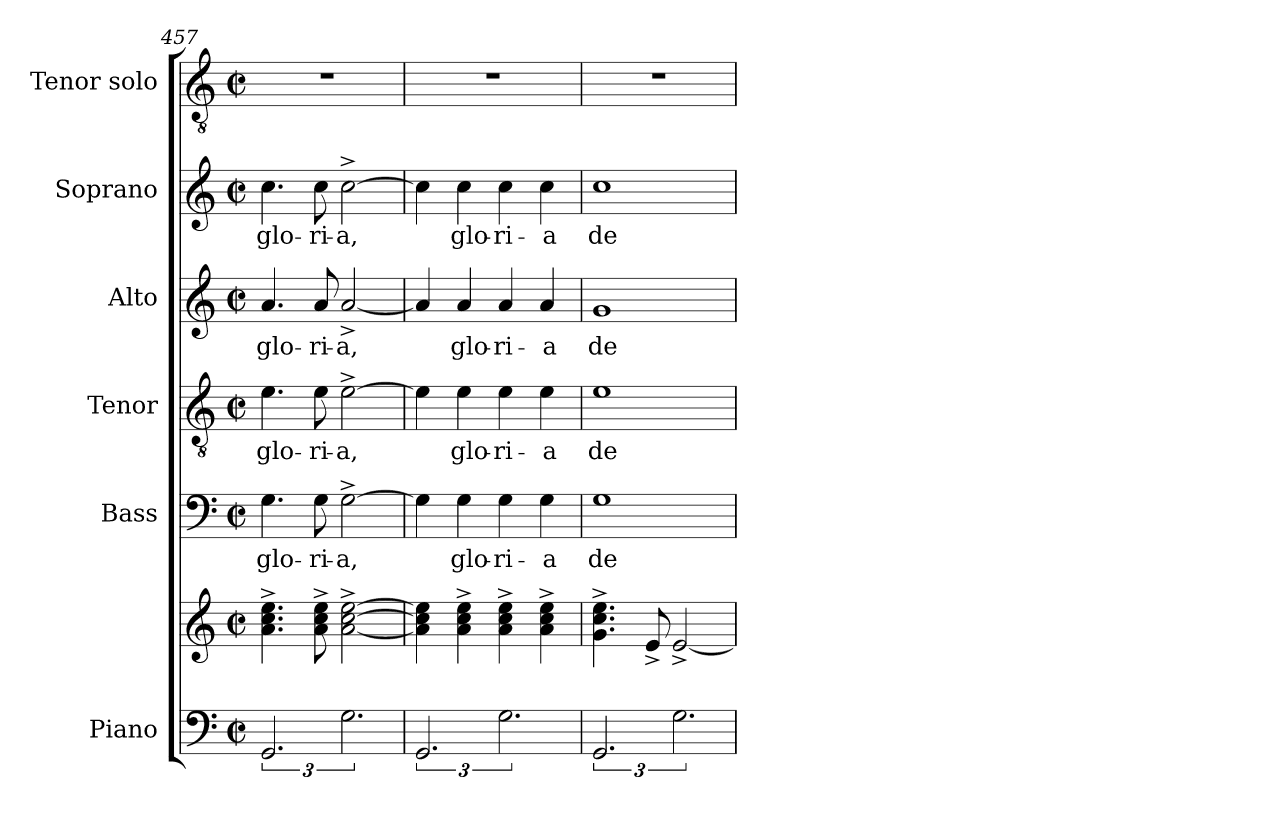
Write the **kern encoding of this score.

**kern	**kern	**kern	**text	**kern	**text	**kern	**text	**kern	**text	**kern
*part6	*part6	*part5	*part5	*part4	*part4	*part3	*part3	*part2	*part2	*part1
*staff7	*staff6	*staff5	*staff5	*staff4	*staff4	*staff3	*staff3	*staff2	*staff2	*staff1
*I"Piano	*	*I"Bass	*	*I"Tenor	*	*I"Alto	*	*I"Soprano	*	*I"Tenor solo
*I'Pno.	*	*I'B.	*	*I'T.	*	*I'A.	*	*I'S.	*	*I'T.s
*clefF4	*clefG2	*clefF4	*	*clefGv2	*	*clefG2	*	*clefG2	*	*clefGv2
*k[]	*k[]	*k[]	*	*k[]	*	*k[]	*	*k[]	*	*k[]
*M2/2	*M2/2	*M2/2	*	*M2/2	*	*M2/2	*	*M2/2	*	*M2/2
*met(c|)	*met(c|)	*met(c|)	*	*met(c|)	*	*met(c|)	*	*met(c|)	*	*met(c|)
=457	=457	=457	=457	=457	=457	=457	=457	=457	=457	=457
!	!	!	!LO:LY:b	!	!LO:LY:b	!	!LO:LY:b	!	!LO:LY:b	!
3.GG	4.a\^ 4.cc\^ 4.ee\^	4.G\	glo-	4.e\	glo-	4.a/	glo-	4.cc\	glo-	1r
!	!	!	!LO:LY:b	!	!LO:LY:b	!	!LO:LY:b	!	!LO:LY:b	!
.	8a\^ 8cc\^ 8ee\^	8G\	-ri-	8e\	-ri-	8a/	-ri-	8cc\	-ri-	.
!	!	!	!LO:LY:b	!	!LO:LY:b	!	!LO:LY:b	!	!LO:LY:b	!
3.G	[2a\^ [2cc\^ [2ee\^	[2G^\	-a,	[2e^\	-a,	[2a^/	-a,	[2cc^\	-a,	.
!!LO:PB:g=z
=458	=458	=458	=458	=458	=458	=458	=458	=458	=458	=458
3.GG	4a\] 4cc\] 4ee\]	4G\]	.	4e\]	.	4a/]	.	4cc\]	.	1r
!	!	!	!LO:LY:b	!	!LO:LY:b	!	!LO:LY:b	!	!LO:LY:b	!
.	4a\^ 4cc\^ 4ee\^	4G\	glo-	4e\	glo-	4a/	glo-	4cc\	glo-	.
!	!	!	!LO:LY:b	!	!LO:LY:b	!	!LO:LY:b	!	!LO:LY:b	!
3.G	4a\^ 4cc\^ 4ee\^	4G\	-ri-	4e\	-ri-	4a/	-ri-	4cc\	-ri-	.
!	!	!	!LO:LY:b	!	!LO:LY:b	!	!LO:LY:b	!	!LO:LY:b	!
.	4a\^ 4cc\^ 4ee\^	4G\	-a	4e\	-a	4a/	-a	4cc\	-a	.
=459	=459	=459	=459	=459	=459	=459	=459	=459	=459	=459
!	!	!	!LO:LY:b	!	!LO:LY:b	!	!LO:LY:b	!	!LO:LY:b	!
3.GG	4.g\^ 4.cc\^ 4.ee\^	1G	de-	1e	de-	1g	de-	1cc	de-	1r
.	8e^/	.	.	.	.	.	.	.	.	.
3.G	[2e^/	.	.	.	.	.	.	.	.	.
=	=	=	=	=	=	=	=	=	=	=
*-	*-	*-	*-	*-	*-	*-	*-	*-	*-	*-
